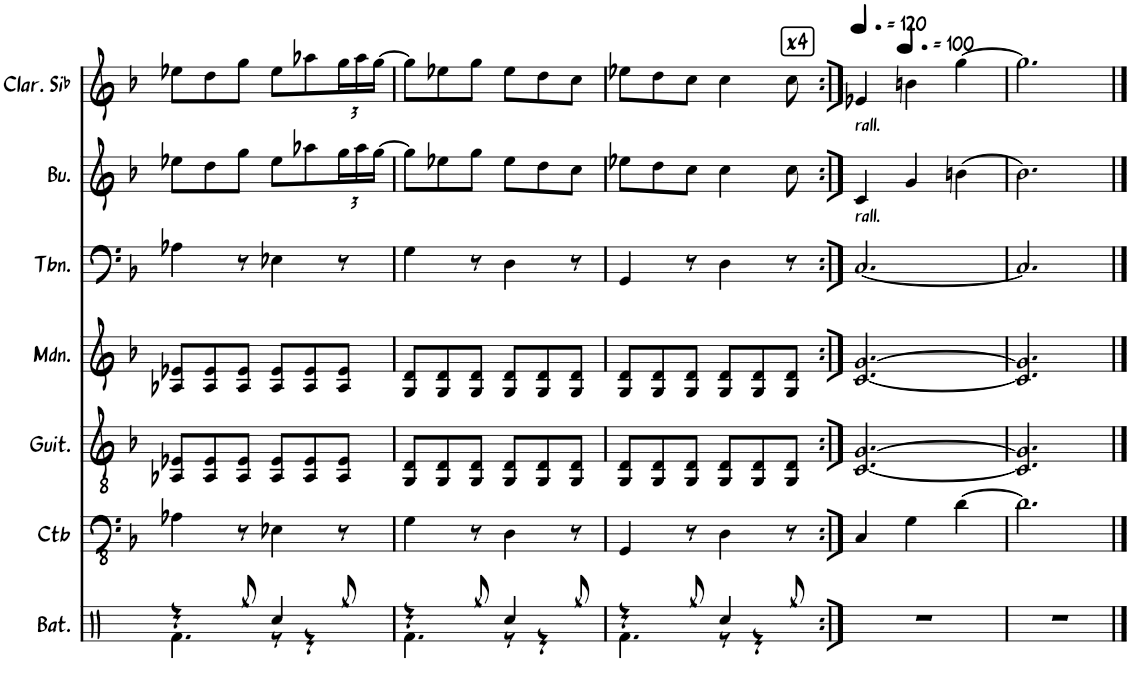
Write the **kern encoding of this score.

**kern	**kern	**kern	**kern	**kern	**kern	**kern
*part7	*part6	*part5	*part4	*part3	*part2	*part1
*staff7	*staff6	*staff5	*staff4	*staff3	*staff2	*staff1
*I"Batterie	*I"Contrebasse	*I"Guitare	*I"Mandoline	*I"Trombone	*I"Bugle	*I"Clarinette en Sib
*I'Bat.	*I'Ctb	*I'Guit.	*I'Mdn.	*I'Tbn.	*I'Bu.	*I'Clar. Sib
!!LO:PB:g=z
*clefX	*clefFv4	*clefGv2	*clefG2	*clefF4	*clefG2	*clefG2
*	*	*	*	*	*ITrd1c2	*ITrd1c2
*k[]	*k[b-]	*k[b-]	*k[b-]	*k[b-]	*k[b-]	*k[b-]
*M6/8	*M6/8	*M6/8	*M6/8	*M6/8	*M6/8	*M6/8
=118	=118	=118	=118	=118	=118	=118
*^	*	*	*	*	*	*
4r	4.Rf\	4AA-X\	8AA-X/ 8E-X/L	8A-X/ 8e-X/L	4A-X\	8ee-X\L	8ee-X\L
.	.	.	8AA-/ 8E-/	8A-/ 8e-/	.	8dd\	8dd\
8Rgg/	.	8r	8AA-/ 8E-/J	8A-/ 8e-/J	8r	8gg\J	8gg\J
4Rcc/	8r	4EE-X\	8AA-/ 8E-/L	8A-/ 8e-/L	4E-X\	8ee-\L	8ee-\L
.	4r	.	8AA-/ 8E-/	8A-/ 8e-/	.	8aa-X\	8aa-X\
*	*	*	*	*	*	*Xbrackettup	*Xbrackettup
8Rgg/	.	8r	8AA-/ 8E-/J	8A-/ 8e-/J	8r	24gg\L	24gg\L
.	.	.	.	.	.	24aa-\	24aa-\
.	.	.	.	.	.	[24gg\JJ	[24gg\JJ
=119	=119	=119	=119	=119	=119	=119	=119
4r	4.Rf\	4GG\	8GG/ 8D/L	8G/ 8d/L	4G\	8gg\L]	8gg\L]
.	.	.	8GG/ 8D/	8G/ 8d/	.	8ee-X\	8ee-X\
8Rgg/	.	8r	8GG/ 8D/J	8G/ 8d/J	8r	8gg\J	8gg\J
4Rcc/	8r	4DD\	8GG/ 8D/L	8G/ 8d/L	4D\	8ee-\L	8ee-\L
.	4r	.	8GG/ 8D/	8G/ 8d/	.	8dd\	8dd\
8Rgg/	.	8r	8GG/ 8D/J	8G/ 8d/J	8r	8cc\J	8cc\J
!!LO:REH:place=s1:a:B:rj:fs=14:t=x4:qo=2.5
=120	=120	=120	=120	=120	=120	=120	=120
4r	4.Rf\	4GGG/	8GG/ 8D/L	8G/ 8d/L	4GG/	8ee-X\L	8ee-X\L
.	.	.	8GG/ 8D/	8G/ 8d/	.	8dd\	8dd\
8Rgg/	.	8r	8GG/ 8D/J	8G/ 8d/J	8r	8cc\J	8cc\J
4Rcc/	8r	4DD\	8GG/ 8D/L	8G/ 8d/L	4D\	4cc\	4cc\
.	4r	.	8GG/ 8D/	8G/ 8d/	.	.	.
8Rgg/	.	8r	8GG/ 8D/J	8G/ 8d/J	8r	8cc\	8cc\
*v	*v	*	*	*	*	*	*
=121:|!	=121:|!	=121:|!	=121:|!	=121:|!	=121:|!	=121:|!
*	*	*	*	*	*	*MM180
!	!	!	!	!	!	!LO:TX:b:t=rall.
!	!	!	!	!	!LO:TX:b:t=rall.	!
2.r	4CC/	[2.C/ [2.G/	[2.c/ [2.g/	[2.C/	4c/	4e-X/
*	*	*	*	*	*	*MM150
.	4GG\	.	.	.	4g/	4bn\
.	[4D\	.	.	.	[4bn\	[4gg\
=122	=122	=122	=122	=122	=122	=122
2.r	2.D\]	2.C/] 2.G/]	2.c/] 2.g/]	2.C/]	2.b\]	2.gg\]
==	==	==	==	==	==	==
*-	*-	*-	*-	*-	*-	*-
